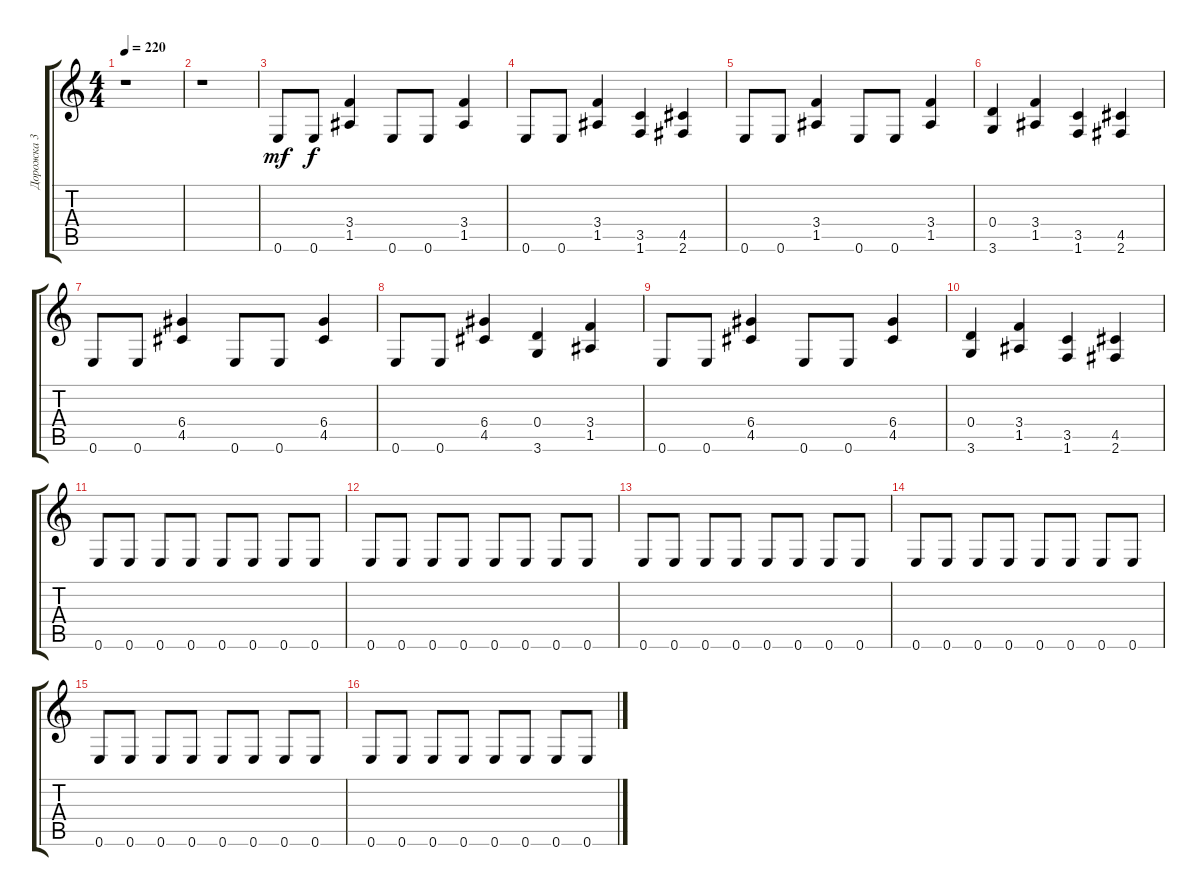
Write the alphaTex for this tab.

\track ("Дорожка 3" "Дорожка 3") {instrument distortionguitar}
\staff {score tabs}
\tuning (E4 B3 G3 D3 A2 E2) {hide}
\ts (4 4)
\tempo 220
\clef g2
\ks c
r.1{dy f} |
r.1 |
0.6.8{dy mf} 0.6.8{dy f} (3.4 1.5).4 0.6.8 0.6.8 (3.4 1.5).4 |
0.6.8 0.6.8 (3.4 1.5).4 (3.5 1.6).4 (4.5 2.6).4 |
0.6.8 0.6.8 (3.4 1.5).4 0.6.8 0.6.8 (3.4 1.5).4 |
(0.4 3.6).4 (3.4 1.5).4 (3.5 1.6).4 (4.5 2.6).4 |
0.6.8 0.6.8 (6.4 4.5).4 0.6.8 0.6.8 (6.4 4.5).4 |
0.6.8 0.6.8 (6.4 4.5).4 (0.4 3.6).4 (3.4 1.5).4 |
0.6.8 0.6.8 (6.4 4.5).4 0.6.8 0.6.8 (6.4 4.5).4 |
(0.4 3.6).4 (3.4 1.5).4 (3.5 1.6).4 (4.5 2.6).4 |
0.6.8 0.6.8 0.6.8 0.6.8 0.6.8 0.6.8 0.6.8 0.6.8 |
0.6.8 0.6.8 0.6.8 0.6.8 0.6.8 0.6.8 0.6.8 0.6.8 |
0.6.8 0.6.8 0.6.8 0.6.8 0.6.8 0.6.8 0.6.8 0.6.8 |
0.6.8 0.6.8 0.6.8 0.6.8 0.6.8 0.6.8 0.6.8 0.6.8 |
0.6.8 0.6.8 0.6.8 0.6.8 0.6.8 0.6.8 0.6.8 0.6.8 |
0.6.8 0.6.8 0.6.8 0.6.8 0.6.8 0.6.8 0.6.8 0.6.8
